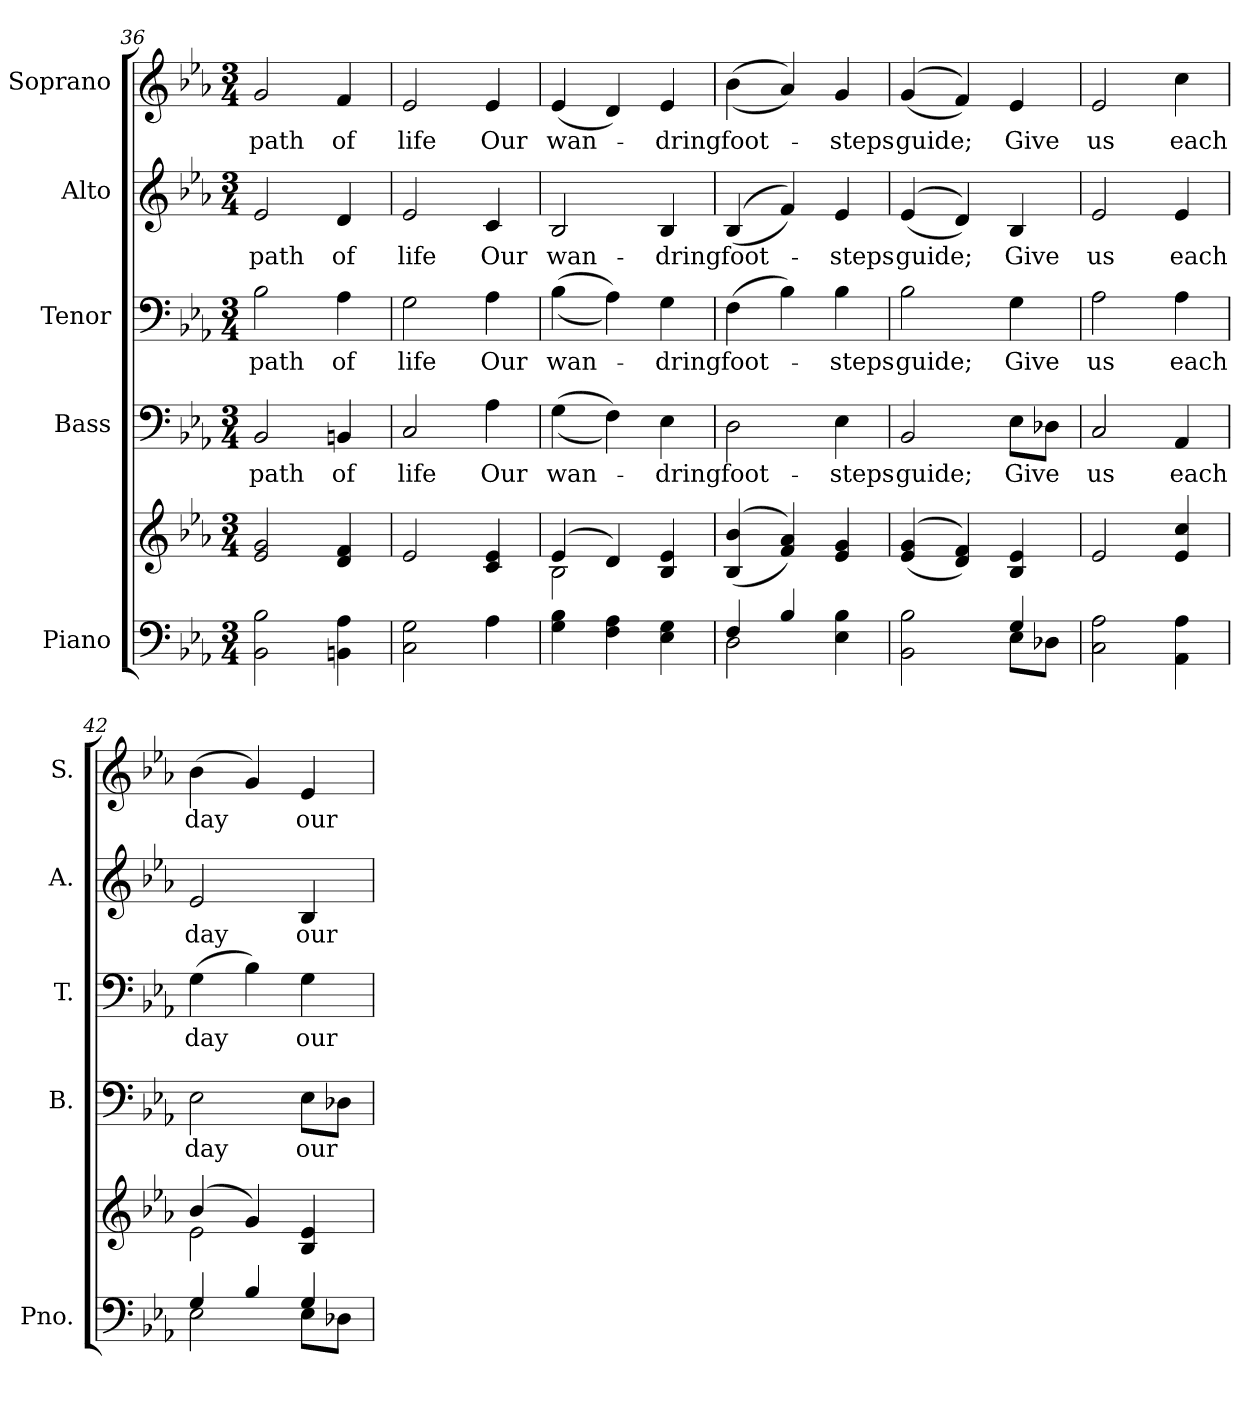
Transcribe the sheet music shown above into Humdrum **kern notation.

**kern	**kern	**kern	**text	**kern	**text	**kern	**text	**kern	**text
*part5	*part5	*part4	*part4	*part3	*part3	*part2	*part2	*part1	*part1
*staff6	*staff5	*staff4	*staff4	*staff3	*staff3	*staff2	*staff2	*staff1	*staff1
*I"Piano	*	*I"Bass	*	*I"Tenor	*	*I"Alto	*	*I"Soprano	*
*I'Pno.	*	*I'B.	*	*I'T.	*	*I'A.	*	*I'S.	*
*clefF4	*clefG2	*clefF4	*	*clefF4	*	*clefG2	*	*clefG2	*
*k[b-e-a-]	*k[b-e-a-]	*k[b-e-a-]	*	*k[b-e-a-]	*	*k[b-e-a-]	*	*k[b-e-a-]	*
*E-:	*E-:	*E-:	*	*E-:	*	*E-:	*	*E-:	*
*M3/4	*M3/4	*M3/4	*	*M3/4	*	*M3/4	*	*M3/4	*
=36	=36	=36	=36	=36	=36	=36	=36	=36	=36
!	!	!	!LO:LY:b:color=#000000	!	!	!	!	!	!
!	!	!	!	!	!LO:LY:b:color=#000000	!	!	!	!
!	!	!	!	!	!	!	!LO:LY:b:color=#000000	!	!
!	!	!	!	!	!	!	!	!	!LO:LY:b:color=#000000
2BB-i\ 2B-i	2e-i/ 2gi	2BB-i/	path	2B-i\	path	2e-i/	path	2gi/	path
!	!	!	!LO:LY:b:color=#000000	!	!	!	!	!	!
!	!	!	!	!	!LO:LY:b:color=#000000	!	!	!	!
!	!	!	!	!	!	!	!LO:LY:b:color=#000000	!	!
!	!	!	!	!	!	!	!	!	!LO:LY:b:color=#000000
4BBni\ 4A-i	4di/ 4fi	4BBni/	of	4A-i\	of	4di/	of	4fi/	of
!!LO:PB:g=z
=37	=37	=37	=37	=37	=37	=37	=37	=37	=37
!	!	!	!LO:LY:b:color=#000000	!	!	!	!	!	!
!	!	!	!	!	!LO:LY:b:color=#000000	!	!	!	!
!	!	!	!	!	!	!	!LO:LY:b:color=#000000	!	!
!	!	!	!	!	!	!	!	!	!LO:LY:b:color=#000000
2Ci\ 2Gi	2e-i/	2Ci/	life	2Gi\	life	2e-i/	life	2e-i/	life
!	!	!	!LO:LY:b:color=#000000	!	!	!	!	!	!
!	!	!	!	!	!LO:LY:b:color=#000000	!	!	!	!
!	!	!	!	!	!	!	!LO:LY:b:color=#000000	!	!
!	!	!	!	!	!	!	!	!	!LO:LY:b:color=#000000
4A-i\	4ci/ 4e-i	4A-i\	Our	4A-i\	Our	4ci/	Our	4e-i/	Our
=38	=38	=38	=38	=38	=38	=38	=38	=38	=38
*	*^	*	*	*	*	*	*	*	*
!	!	!	!	!LO:LY:b:color=#000000	!	!	!	!	!	!
!	!	!	!	!	!	!LO:LY:b:color=#000000	!	!	!	!
!	!	!	!	!	!	!	!	!LO:LY:b:color=#000000	!	!
!	!	!	!	!	!	!	!	!	!	!LO:LY:b:color=#000000
4Gi\ 4B-i	(4e-i/	2B-i\	((4Gi\	wan-	((4B-i\	wan-	2B-i/	wan-	(4e-i/	wan-
4Fi\ 4A-i	4di/)	.	4Fi\))	.	4A-i\))	.	.	.	4di/)	.
!	!	!	!	!LO:LY:b:color=#000000	!	!	!	!	!	!
!	!	!	!	!	!	!LO:LY:b:color=#000000	!	!	!	!
!	!	!	!	!	!	!	!	!LO:LY:b:color=#000000	!	!
!	!	!	!	!	!	!	!	!	!	!LO:LY:b:color=#000000
4E-i\ 4Gi	4B-i/ 4e-i	4ryy	4E-i\	-dring	4Gi\	-dring	4B-i/	-dring	4e-i/	-dring
*	*v	*v	*	*	*	*	*	*	*	*
=39	=39	=39	=39	=39	=39	=39	=39	=39	=39
*^	*	*	*	*	*	*	*	*	*
*	*	*^	*	*	*	*	*	*	*	*
!	!	!	!	!	!LO:LY:b:color=#000000	!	!	!	!	!	!
*	*	*v	*v	*	*	*	*	*	*	*	*
*	*	*^	*	*	*	*	*	*	*	*
!	!	!	!	!	!	!	!LO:LY:b:color=#000000	!	!	!	!
*	*	*v	*v	*	*	*	*	*	*	*	*
*	*	*^	*	*	*	*	*	*	*	*
!	!	!	!	!	!	!	!	!	!LO:LY:b:color=#000000	!	!
*	*	*v	*v	*	*	*	*	*	*	*	*
*	*	*^	*	*	*	*	*	*	*	*
!	!	!	!	!	!	!	!	!	!	!	!LO:LY:b:color=#000000
*	*	*v	*v	*	*	*	*	*	*	*	*
4Fi/	2Di\	((4B-i/ 4b-i	2Di\	foot-	(4Fi\	foot-	((4B-i/	foot-	((4b-i\	foot-
4B-i/	.	4fi/ 4a-i))	.	.	4B-i\)	.	4fi/))	.	4a-i/))	.
!	!	!	!	!LO:LY:b:color=#000000	!	!	!	!	!	!
!	!	!	!	!	!	!LO:LY:b:color=#000000	!	!	!	!
!	!	!	!	!	!	!	!	!LO:LY:b:color=#000000	!	!
!	!	!	!	!	!	!	!	!	!	!LO:LY:b:color=#000000
4E-i\ 4B-i	4ryy	4e-i/ 4gi	4E-i\	-steps	4B-i\	-steps	4e-i/	-steps	4gi/	-steps
!!LO:PB:g=z
=40	=40	=40	=40	=40	=40	=40	=40	=40	=40	=40
!	!	!	!	!LO:LY:b:color=#000000	!	!	!	!	!	!
!	!	!	!	!	!	!LO:LY:b:color=#000000	!	!	!	!
!	!	!	!	!	!	!	!	!LO:LY:b:color=#000000	!	!
!	!	!	!	!	!	!	!	!	!	!LO:LY:b:color=#000000
2BB-i\ 2B-i	2ryy	((4e-i/ 4gi	2BB-i/	guide;	2B-i\	guide;	((4e-i/	guide;	((4gi/	guide;
.	.	4di/ 4fi))	.	.	.	.	4di/))	.	4fi/))	.
!	!	!	!	!LO:LY:b:color=#000000	!	!	!	!	!	!
!	!	!	!	!	!	!LO:LY:b:color=#000000	!	!	!	!
!	!	!	!	!	!	!	!	!LO:LY:b:color=#000000	!	!
!	!	!	!	!	!	!	!	!	!	!LO:LY:b:color=#000000
4Gi/	8E-i\L	4B-i/ 4e-i	8E-i\L	Give	4Gi\	Give	4B-i/	Give	4e-i/	Give
.	8D-Xi\J	.	8D-Xi\J	.	.	.	.	.	.	.
*v	*v	*	*	*	*	*	*	*	*	*
=41	=41	=41	=41	=41	=41	=41	=41	=41	=41
*^	*	*	*	*	*	*	*	*	*
!	!	!	!	!LO:LY:b:color=#000000	!	!	!	!	!	!
*v	*v	*	*	*	*	*	*	*	*	*
*^	*	*	*	*	*	*	*	*	*
!	!	!	!	!	!	!LO:LY:b:color=#000000	!	!	!	!
*v	*v	*	*	*	*	*	*	*	*	*
*^	*	*	*	*	*	*	*	*	*
!	!	!	!	!	!	!	!	!LO:LY:b:color=#000000	!	!
*v	*v	*	*	*	*	*	*	*	*	*
*^	*	*	*	*	*	*	*	*	*
!	!	!	!	!	!	!	!	!	!	!LO:LY:b:color=#000000
*v	*v	*	*	*	*	*	*	*	*	*
2Ci\ 2A-i	2e-i/	2Ci/	us	2A-i\	us	2e-i/	us	2e-i/	us
!	!	!	!LO:LY:b:color=#000000	!	!	!	!	!	!
!	!	!	!	!	!LO:LY:b:color=#000000	!	!	!	!
!	!	!	!	!	!	!	!LO:LY:b:color=#000000	!	!
!	!	!	!	!	!	!	!	!	!LO:LY:b:color=#000000
4AA-i\ 4A-i	4e-i/ 4cci	4AA-i/	each	4A-i\	each	4e-i/	each	4cci\	each
=42	=42	=42	=42	=42	=42	=42	=42	=42	=42
*^	*^	*	*	*	*	*	*	*	*
!	!	!	!	!	!LO:LY:b:color=#000000	!	!	!	!	!	!
!	!	!	!	!	!	!	!LO:LY:b:color=#000000	!	!	!	!
!	!	!	!	!	!	!	!	!	!LO:LY:b:color=#000000	!	!
!	!	!	!	!	!	!	!	!	!	!	!LO:LY:b:color=#000000
4Gi/	2E-i\	(4b-i/	2e-i\	2E-i\	day	(4Gi\	day	2e-i/	day	(4b-i\	day
4B-i/	.	4gi/)	.	.	.	4B-i\)	.	.	.	4gi/)	.
!	!	!	!	!	!LO:LY:b:color=#000000	!	!	!	!	!	!
!	!	!	!	!	!	!	!LO:LY:b:color=#000000	!	!	!	!
!	!	!	!	!	!	!	!	!	!LO:LY:b:color=#000000	!	!
!	!	!	!	!	!	!	!	!	!	!	!LO:LY:b:color=#000000
4Gi/	8E-i\L	4B-i/ 4e-i	4ryy	8E-i\L	our	4Gi\	our	4B-i/	our	4e-i/	our
.	8D-Xi\J	.	.	8D-Xi\J	.	.	.	.	.	.	.
*v	*v	*	*	*	*	*	*	*	*	*	*
*	*v	*v	*	*	*	*	*	*	*	*
=	=	=	=	=	=	=	=	=	=
*-	*-	*-	*-	*-	*-	*-	*-	*-	*-
